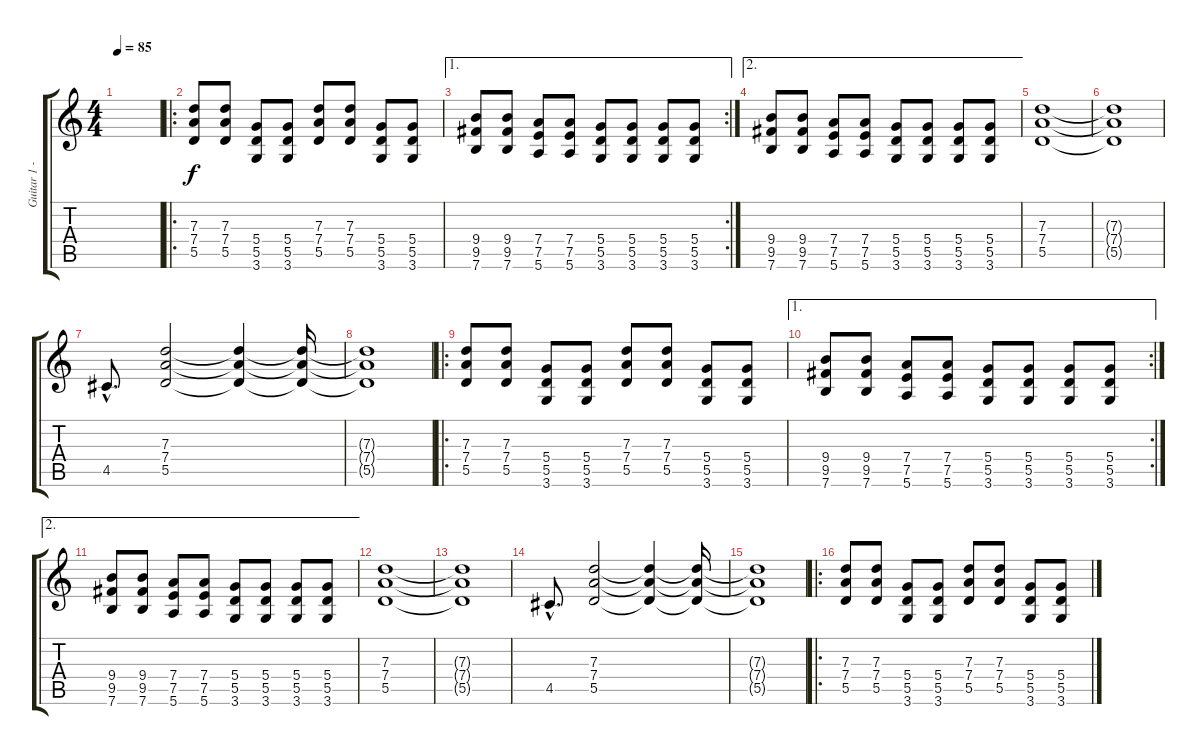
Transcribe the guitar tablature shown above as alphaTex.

\track ("Guitar 1 - Erik" "Guitar 1 -") {instrument overdrivenguitar}
\staff {score tabs}
\tuning (E4 B3 G3 D3 A2 E2) {hide}
\ts (4 4)
\tempo 85
\clef g2
\ks c
|
\ro
(7.3 7.4 5.5).8 (7.3 7.4 5.5).8 (5.4 5.5 3.6).8 (5.4 5.5 3.6).8 (7.3 7.4 5.5).8 (7.3 7.4 5.5).8 (5.4 5.5 3.6).8 (5.4 5.5 3.6).8 |
\ae 1
\rc 2
(9.4 9.5 7.6).8 (9.4 9.5 7.6).8 (7.4 7.5 5.6).8 (7.4 7.5 5.6).8 (5.4 5.5 3.6).8 (5.4 5.5 3.6).8 (5.4 5.5 3.6).8 (5.4 5.5 3.6).8 |
\ae 2
(9.4 9.5 7.6).8 (9.4 9.5 7.6).8 (7.4 7.5 5.6).8 (7.4 7.5 5.6).8 (5.4 5.5 3.6).8 (5.4 5.5 3.6).8 (5.4 5.5 3.6).8 (5.4 5.5 3.6).8 |
(7.3 7.4 5.5).1 |
(7.3{t} 7.4{t} 5.5{t}).1 |
4.5{hac}.8{d} (7.3 7.4 5.5).2 (7.3{t} 7.4{t} 5.5{t}).4 (7.3{t} 7.4{t} 5.5{t}).16 |
(7.3{t} 7.4{t} 5.5{t}).1 |
\ro
(7.3 7.4 5.5).8 (7.3 7.4 5.5).8 (5.4 5.5 3.6).8 (5.4 5.5 3.6).8 (7.3 7.4 5.5).8 (7.3 7.4 5.5).8 (5.4 5.5 3.6).8 (5.4 5.5 3.6).8 |
\ae 1
\rc 2
(9.4 9.5 7.6).8 (9.4 9.5 7.6).8 (7.4 7.5 5.6).8 (7.4 7.5 5.6).8 (5.4 5.5 3.6).8 (5.4 5.5 3.6).8 (5.4 5.5 3.6).8 (5.4 5.5 3.6).8 |
\ae 2
(9.4 9.5 7.6).8 (9.4 9.5 7.6).8 (7.4 7.5 5.6).8 (7.4 7.5 5.6).8 (5.4 5.5 3.6).8 (5.4 5.5 3.6).8 (5.4 5.5 3.6).8 (5.4 5.5 3.6).8 |
(7.3 7.4 5.5).1 |
(7.3{t} 7.4{t} 5.5{t}).1 |
4.5{hac}.8{d} (7.3 7.4 5.5).2 (7.3{t} 7.4{t} 5.5{t}).4 (7.3{t} 7.4{t} 5.5{t}).16 |
(7.3{t} 7.4{t} 5.5{t}).1 |
\ro
(7.3 7.4 5.5).8 (7.3 7.4 5.5).8 (5.4 5.5 3.6).8 (5.4 5.5 3.6).8 (7.3 7.4 5.5).8 (7.3 7.4 5.5).8 (5.4 5.5 3.6).8 (5.4 5.5 3.6).8
